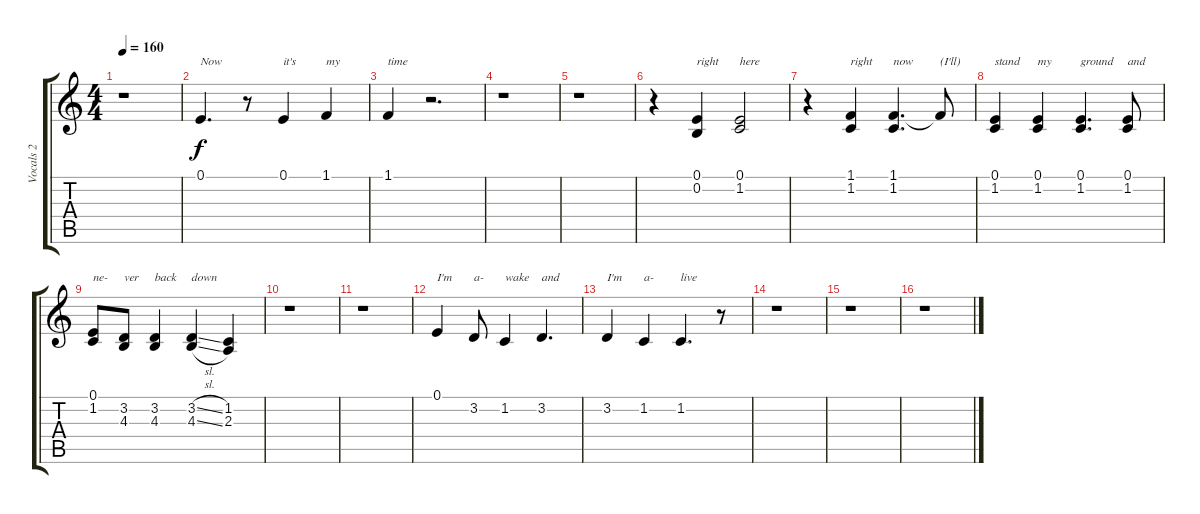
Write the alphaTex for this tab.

\track ("Vocals 2" "Vocals 2") {instrument lead1square}
\staff {score tabs}
\tuning (E4 B3 G3 D3 A2 E2) {hide}
\ts (4 4)
\tempo 160
\clef g2
\ks c
r.1{dy f} |
0.1.4{d txt "Now"} r.8 0.1.4{txt "it's"} 1.1.4{txt "my"} |
1.1.4{txt "time"} r.2{d} |
r.1 |
r.1 |
r.4 (0.1 0.2).4{txt "right"} (0.1 1.2).2{txt "here"} |
r.4 (1.1 1.2).4{txt "right"} (1.1 1.2).4{d txt "now"} 1.1{t}.8{txt "(I'll)"} |
(0.1 1.2).4{txt "stand"} (0.1 1.2).4{txt "my"} (0.1 1.2).4{d txt "ground"} (0.1 1.2).8{txt "and"} |
(0.1 1.2).8{txt "ne-"} (3.2 4.3).8{txt "ver"} (3.2 4.3).4{txt "back"} (3.2{sl} 4.3{sl}).4{txt "down"} (1.2 2.3).4 |
r.1 |
r.1 |
0.1.4{txt "I'm"} 3.2.8{txt "a-"} 1.2.4{txt "wake"} 3.2.4{d txt "and"} |
3.2.4{txt "I'm"} 1.2.4{txt "a-"} 1.2.4{d txt "live"} r.8 |
r.1 |
r.1 |
r.1
